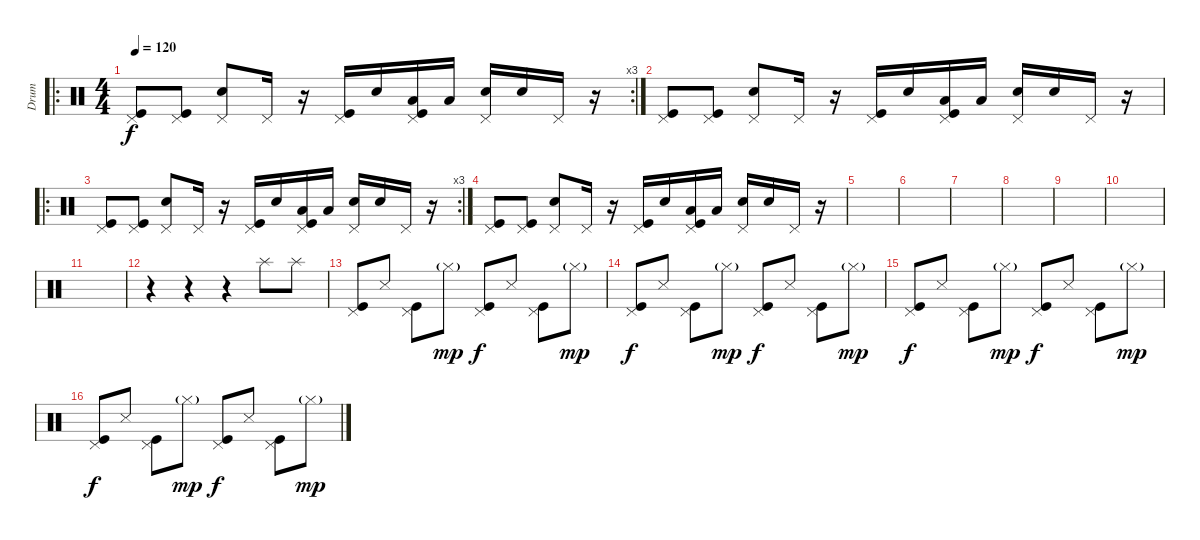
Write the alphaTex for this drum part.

\track ("Drum" "Drum") {instrument percussion}
\staff {score}
\articulation defaults
\ro
\rc 3
\ts (4 4)
\tempo 120
\clef neutral
\ks c
("Pedal Hi-Hat (hit)" "Kick (hit)").8{dy f volume 16} ("Pedal Hi-Hat (hit)" "Kick (hit)").8 ("Pedal Hi-Hat (hit)" "Snare (hit) 2").8 "Pedal Hi-Hat (hit)".16 r.16 ("Pedal Hi-Hat (hit)" "Kick (hit)").16 "Snare (hit) 2".16 ("Pedal Hi-Hat (hit)" "Low Tom (hit)" "Kick (hit)").16 "Low Tom (hit)".16 ("Pedal Hi-Hat (hit)" "Snare (hit) 2").16 "Snare (hit) 2".16 "Pedal Hi-Hat (hit)".16 r.16 |
("Pedal Hi-Hat (hit)" "Kick (hit)").8{volume 16} ("Pedal Hi-Hat (hit)" "Kick (hit)").8 ("Pedal Hi-Hat (hit)" "Snare (hit) 2").8 "Pedal Hi-Hat (hit)".16 r.16 ("Pedal Hi-Hat (hit)" "Kick (hit)").16 "Snare (hit) 2".16 ("Pedal Hi-Hat (hit)" "Low Tom (hit)" "Kick (hit)").16 "Low Tom (hit)".16 ("Pedal Hi-Hat (hit)" "Snare (hit) 2").16 "Snare (hit) 2".16 "Pedal Hi-Hat (hit)".16 r.16 |
\ro
\rc 3
("Pedal Hi-Hat (hit)" "Kick (hit)").8{volume 16} ("Pedal Hi-Hat (hit)" "Kick (hit)").8 ("Pedal Hi-Hat (hit)" "Snare (hit) 2").8 "Pedal Hi-Hat (hit)".16 r.16 ("Pedal Hi-Hat (hit)" "Kick (hit)").16 "Snare (hit) 2".16 ("Pedal Hi-Hat (hit)" "Low Tom (hit)" "Kick (hit)").16 "Low Tom (hit)".16 ("Pedal Hi-Hat (hit)" "Snare (hit) 2").16 "Snare (hit) 2".16 "Pedal Hi-Hat (hit)".16 r.16 |
("Pedal Hi-Hat (hit)" "Kick (hit)").8{volume 16} ("Pedal Hi-Hat (hit)" "Kick (hit)").8 ("Pedal Hi-Hat (hit)" "Snare (hit) 2").8 "Pedal Hi-Hat (hit)".16 r.16 ("Pedal Hi-Hat (hit)" "Kick (hit)").16 "Snare (hit) 2".16 ("Pedal Hi-Hat (hit)" "Low Tom (hit)" "Kick (hit)").16 "Low Tom (hit)".16 ("Pedal Hi-Hat (hit)" "Snare (hit) 2").16 "Snare (hit) 2".16 "Pedal Hi-Hat (hit)".16 r.16 |
|
|
|
|
|
|
|
r.4 r.4 r.4 "Splash (hit)".8 "Splash (hit)".8 |
("Pedal Hi-Hat (hit)" "Kick (hit)").8{volume 13} "Snare (side stick) 3".8 ("Pedal Hi-Hat (hit)" "Kick (hit)").8 "Hi-Hat (closed)"{g}.8{dy mp volume 9} ("Pedal Hi-Hat (hit)" "Kick (hit)").8{dy f volume 13} "Snare (side stick) 3".8 ("Pedal Hi-Hat (hit)" "Kick (hit)").8 "Hi-Hat (closed)"{g}.8{dy mp volume 9} |
("Pedal Hi-Hat (hit)" "Kick (hit)").8{dy f volume 13} "Snare (side stick) 3".8 ("Pedal Hi-Hat (hit)" "Kick (hit)").8 "Hi-Hat (closed)"{g}.8{dy mp volume 9} ("Pedal Hi-Hat (hit)" "Kick (hit)").8{dy f volume 13} "Snare (side stick) 3".8 ("Pedal Hi-Hat (hit)" "Kick (hit)").8 "Hi-Hat (closed)"{g}.8{dy mp volume 9} |
("Pedal Hi-Hat (hit)" "Kick (hit)").8{dy f volume 13} "Snare (side stick) 3".8 ("Pedal Hi-Hat (hit)" "Kick (hit)").8 "Hi-Hat (closed)"{g}.8{dy mp volume 9} ("Pedal Hi-Hat (hit)" "Kick (hit)").8{dy f volume 13} "Snare (side stick) 3".8 ("Pedal Hi-Hat (hit)" "Kick (hit)").8 "Hi-Hat (closed)"{g}.8{dy mp volume 9} |
("Pedal Hi-Hat (hit)" "Kick (hit)").8{dy f volume 13} "Snare (side stick) 3".8 ("Pedal Hi-Hat (hit)" "Kick (hit)").8 "Hi-Hat (closed)"{g}.8{dy mp volume 9} ("Pedal Hi-Hat (hit)" "Kick (hit)").8{dy f volume 13} "Snare (side stick) 3".8 ("Pedal Hi-Hat (hit)" "Kick (hit)").8 "Hi-Hat (closed)"{g}.8{dy mp volume 9}
